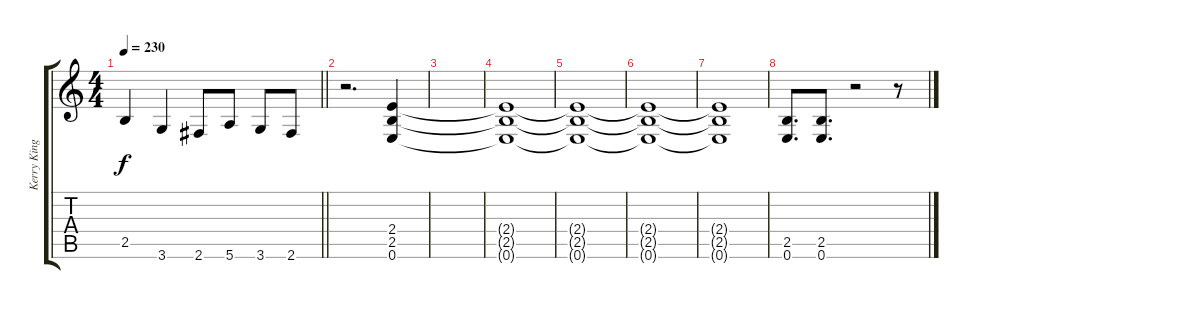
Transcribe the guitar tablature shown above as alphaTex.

\track ("Kerry King" "Kerry King") {instrument distortionguitar}
\staff {score tabs}
\tuning (E4 B3 G3 D3 A2 E2) {hide}
\ts (4 4)
\tempo 230
\clef g2
\barLineRight lightlight
\ks c
2.5{t}.4{dy f} 3.6.4 2.6.8 5.6.8 3.6.8 2.6.8 |
r.2{d} (2.4 2.5 0.6).4 |
|
(2.4{t} 2.5{t} 0.6{t}).1 |
(2.4{t} 2.5{t} 0.6{t}).1 |
(2.4{t} 2.5{t} 0.6{t}).1 |
(2.4{t} 2.5{t} 0.6{t}).1 |
(2.5 0.6).8{d} (2.5 0.6).8{d} r.2 r.8
